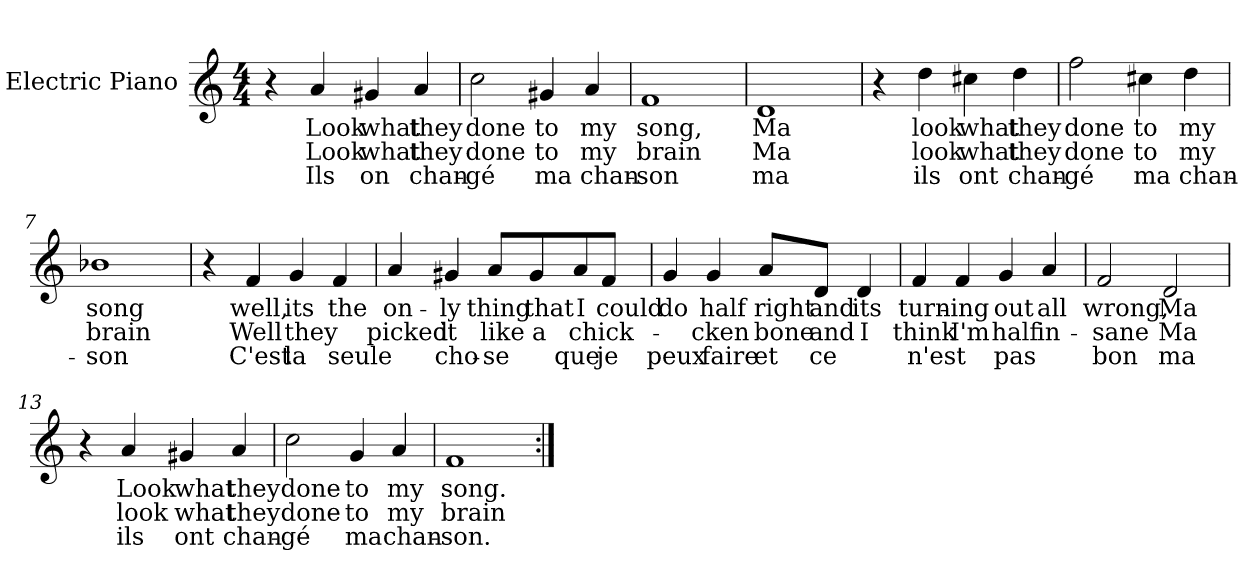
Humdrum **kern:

**kern	**text	**text	**text
*part1	*part1	*part1	*part1
*staff1	*staff1	*staff1	*staff1
*I"Electric Piano	*	*	*
*I'E.Pno	*	*	*
*clefG2	*	*	*
*k[]	*	*	*
*C:	*	*	*
*M4/4	*	*	*
=1	=1	=1	=1
4r	.	.	.
4a/	Look	Look	Ils
4g#X/	what	what	on
4a/	they	they	chan-
=2	=2	=2	=2
2cc\	done	done	-gé
4g#X/	to	to	ma
4a/	my	my	chan-
=3	=3	=3	=3
1f	song,	brain	-son
=4	=4	=4	=4
1d	Ma	Ma	ma
!!LO:LB:g=z
=5	=5	=5	=5
4r	.	.	.
4dd\	look	look	ils
4cc#X\	what	what	ont
4dd\	they	they	chan-
=6	=6	=6	=6
2ff\	done	done	-gé
4cc#X\	to	to	ma
4dd\	my	my	chan-
=7	=7	=7	=7
1b-X	song	brain	-son
=8	=8	=8	=8
4r	.	.	.
4f/	well,	Well	C'est
4g/	its	they	la
4f/	the	.	-seule
!!LO:LB:g=z
=9	=9	=9	=9
4a/	on-	picked	.
4g#X/	-ly	it	cho-
8a/L	thing	like	-se
8g#/	that	a	.
8a/	I	chick-	que
8f/J	could	.	je
=10	=10	=10	=10
4g/	do	.	peux
4g/	half	-cken	faire
8a/L	right	bone	et
8d/J	and	and	ce
4d/	its	I	.
=11	=11	=11	=11
4f/	turn-	think	n'est
4f/	ing	I'm	.
4g/	out	half	pas
4a/	all	in-	.
=12	=12	=12	=12
2f/	wrong,	-sane	bon
2d/	Ma	Ma	ma
!!LO:LB:g=z
=13	=13	=13	=13
4r	.	.	.
4a/	Look	look	ils
4g#X/	what	what	ont
4a/	they	they	chan-
=14	=14	=14	=14
2cc\	done	done	-gé
4g/	to	to	ma
4a/	my	my	chan-
=15	=15	=15	=15
1f	song.	brain	-son.-
=:|!	=:|!	=:|!	=:|!
*-	*-	*-	*-
